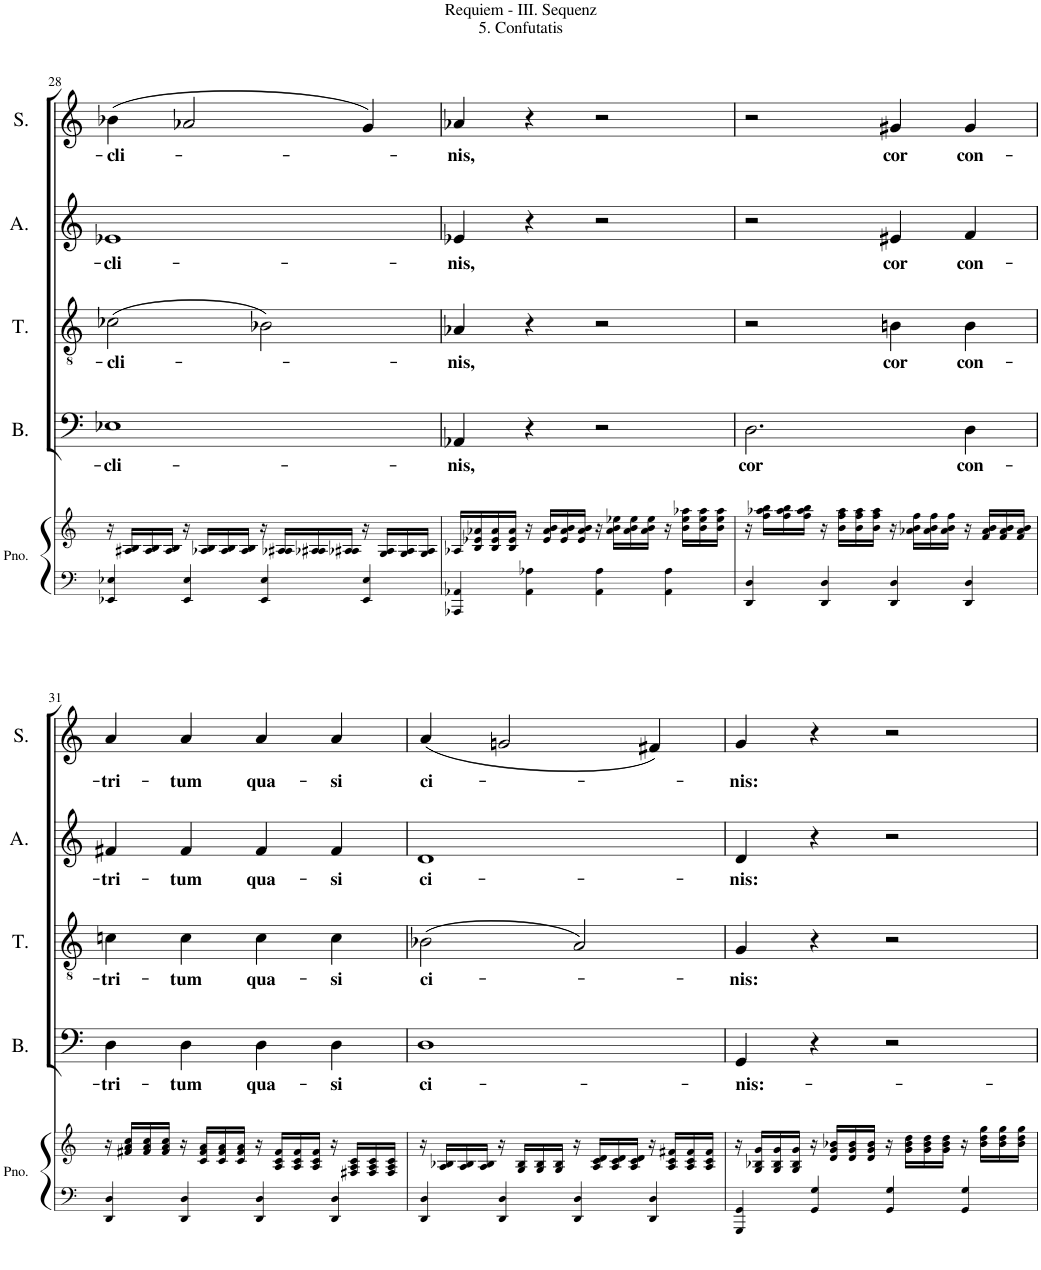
**kern	**kern	**kern	**text	**kern	**text	**kern	**text	**kern	**text
*part5	*part5	*part4	*part4	*part3	*part3	*part2	*part2	*part1	*part1
*staff6	*staff5	*staff4	*staff4	*staff3	*staff3	*staff2	*staff2	*staff1	*staff1
*I"Piano	*	*I"Bass	*	*I"Tenor	*	*I"Alto	*	*I"Soprano	*
*I'Pno.	*	*I'B.	*	*I'T.	*	*I'A.	*	*I'S.	*
!!LO:PB:g=z
*clefF4	*clefG2	*clefF4	*	*clefGv2	*	*clefG2	*	*clefG2	*
*k[]	*k[]	*k[]	*	*k[]	*	*k[]	*	*k[]	*
*M4/4	*M4/4	*M4/4	*	*M4/4	*	*M4/4	*	*M4/4	*
*met(c)	*met(c)	*met(c)	*	*met(c)	*	*met(c)	*	*met(c)	*
=28	=28	=28	=28	=28	=28	=28	=28	=28	=28
!	!	!	!LO:LY:b	!	!LO:LY:b	!	!LO:LY:b	!	!LO:LY:b
4EE-X/ 4E-X/	16r	1E-X	-cli-	(2c-X\	-cli-	1e-X	-cli-	(4b-X\	-cli-
.	16A#X/ 16B/LL	.	.	.	.	.	.	.	.
.	16A#/ 16B/	.	.	.	.	.	.	.	.
.	16A#/ 16B/JJ	.	.	.	.	.	.	.	.
4EE-/ 4E-/	16r	.	.	.	.	.	.	2a-X/	.
.	16A-X/ 16B/LL	.	.	.	.	.	.	.	.
.	16A-/ 16B/	.	.	.	.	.	.	.	.
.	16A-/ 16B/JJ	.	.	.	.	.	.	.	.
4EE-/ 4E-/	16r	.	.	2B-X\)	.	.	.	.	.
.	16A-X/ 16A#X/LL	.	.	.	.	.	.	.	.
.	16A-X/ 16A#X/	.	.	.	.	.	.	.	.
.	16A-X/ 16A#X/JJ	.	.	.	.	.	.	.	.
4EE-/ 4E-/	16r	.	.	.	.	.	.	4g/)	.
.	16G/ 16A#/LL	.	.	.	.	.	.	.	.
.	16G/ 16A#/	.	.	.	.	.	.	.	.
.	16G/ 16A#/JJ	.	.	.	.	.	.	.	.
=29	=29	=29	=29	=29	=29	=29	=29	=29	=29
!	!	!	!LO:LY:b	!	!LO:LY:b	!	!LO:LY:b	!	!LO:LY:b
4AAA-X/ 4AA-X/	16A-X/LL	4AA-X/	-nis,	4A-X/	-nis,	4e-X/	-nis,	4a-X/	-nis,
.	16B/ 16e-X/ 16a-X/	.	.	.	.	.	.	.	.
.	16B/ 16e-/ 16a-/	.	.	.	.	.	.	.	.
.	16B/ 16e-/ 16a-/JJ	.	.	.	.	.	.	.	.
4AA-\ 4A-X\	16r	4r	.	4r	.	4r	.	4r	.
.	16e-/ 16a-/ 16b/LL	.	.	.	.	.	.	.	.
.	16e-/ 16a-/ 16b/	.	.	.	.	.	.	.	.
.	16e-/ 16a-/ 16b/JJ	.	.	.	.	.	.	.	.
4AA-\ 4A-\	16r	2r	.	2r	.	2r	.	2r	.
.	16a-\ 16b\ 16ee-X\LL	.	.	.	.	.	.	.	.
.	16a-\ 16b\ 16ee-\	.	.	.	.	.	.	.	.
.	16a-\ 16b\ 16ee-\JJ	.	.	.	.	.	.	.	.
4AA-\ 4A-\	16r	.	.	.	.	.	.	.	.
.	16b\ 16ee-\ 16aa-X\LL	.	.	.	.	.	.	.	.
.	16b\ 16ee-\ 16aa-\	.	.	.	.	.	.	.	.
.	16b\ 16ee-\ 16aa-\JJ	.	.	.	.	.	.	.	.
=30	=30	=30	=30	=30	=30	=30	=30	=30	=30
!	!	!	!LO:LY:b	!	!	!	!	!	!
4DD/ 4D/	16r	2.D\	cor	2r	.	2r	.	2r	.
.	16ff\ 16aa-X\ 16bb\LL	.	.	.	.	.	.	.	.
.	16ff\ 16aa-\ 16bb\	.	.	.	.	.	.	.	.
.	16ff\ 16aa-\ 16bb\JJ	.	.	.	.	.	.	.	.
4DD/ 4D/	16r	.	.	.	.	.	.	.	.
.	16b\ 16ff\ 16aa-\LL	.	.	.	.	.	.	.	.
.	16b\ 16ff\ 16aa-\	.	.	.	.	.	.	.	.
.	16b\ 16ff\ 16aa-\JJ	.	.	.	.	.	.	.	.
!	!	!	!	!	!LO:LY:b	!	!LO:LY:b	!	!LO:LY:b
4DD/ 4D/	16r	.	.	4Bn\	cor	4e#X/	cor	4g#X/	cor
.	16a-X\ 16b\ 16ff\LL	.	.	.	.	.	.	.	.
.	16a-\ 16b\ 16ff\	.	.	.	.	.	.	.	.
.	16a-\ 16b\ 16ff\JJ	.	.	.	.	.	.	.	.
!	!	!	!LO:LY:b	!	!LO:LY:b	!	!LO:LY:b	!	!LO:LY:b
4DD/ 4D/	16r	4D\	con-	4B\	con-	4f/	con-	4g#/	con-
.	16f/ 16a-/ 16b/LL	.	.	.	.	.	.	.	.
.	16f/ 16a-/ 16b/	.	.	.	.	.	.	.	.
.	16f/ 16a-/ 16b/JJ	.	.	.	.	.	.	.	.
!!LO:LB:g=z
=31	=31	=31	=31	=31	=31	=31	=31	=31	=31
!	!	!	!LO:LY:b	!	!LO:LY:b	!	!LO:LY:b	!	!LO:LY:b
4DD/ 4D/	16r	4D\	-tri-	4cn\	-tri-	4f#X/	-tri-	4a/	-tri-
.	16f#X/ 16a/ 16cc/LL	.	.	.	.	.	.	.	.
.	16f#/ 16a/ 16cc/	.	.	.	.	.	.	.	.
.	16f#/ 16a/ 16cc/JJ	.	.	.	.	.	.	.	.
!	!	!	!LO:LY:b	!	!LO:LY:b	!	!LO:LY:b	!	!LO:LY:b
4DD/ 4D/	16r	4D\	-tum	4c\	-tum	4f#/	-tum	4a/	-tum
.	16c/ 16f#/ 16a/LL	.	.	.	.	.	.	.	.
.	16c/ 16f#/ 16a/	.	.	.	.	.	.	.	.
.	16c/ 16f#/ 16a/JJ	.	.	.	.	.	.	.	.
!	!	!	!LO:LY:b	!	!LO:LY:b	!	!LO:LY:b	!	!LO:LY:b
4DD/ 4D/	16r	4D\	qua-	4c\	qua-	4f#/	qua-	4a/	qua-
.	16A/ 16c/ 16f#/LL	.	.	.	.	.	.	.	.
.	16A/ 16c/ 16f#/	.	.	.	.	.	.	.	.
.	16A/ 16c/ 16f#/JJ	.	.	.	.	.	.	.	.
!	!	!	!LO:LY:b	!	!LO:LY:b	!	!LO:LY:b	!	!LO:LY:b
4DD/ 4D/	16r	4D\	-si	4c\	-si	4f#/	-si	4a/	-si
.	16F#X/ 16A/ 16c/LL	.	.	.	.	.	.	.	.
.	16F#/ 16A/ 16c/	.	.	.	.	.	.	.	.
.	16F#/ 16A/ 16c/JJ	.	.	.	.	.	.	.	.
=32	=32	=32	=32	=32	=32	=32	=32	=32	=32
!	!	!	!LO:LY:b	!	!LO:LY:b	!	!LO:LY:b	!	!LO:LY:b
4DD/ 4D/	16r	1D	ci-	(2B-X\	ci-	1d	ci-	(4a/	ci-
.	16A/ 16B-X/LL	.	.	.	.	.	.	.	.
.	16A/ 16B-/	.	.	.	.	.	.	.	.
.	16A/ 16B-/JJ	.	.	.	.	.	.	.	.
4DD/ 4D/	16r	.	.	.	.	.	.	2gn/	.
.	16G/ 16B-/LL	.	.	.	.	.	.	.	.
.	16G/ 16B-/	.	.	.	.	.	.	.	.
.	16G/ 16B-/JJ	.	.	.	.	.	.	.	.
4DD/ 4D/	16r	.	.	2A/)	.	.	.	.	.
.	16A/ 16c/ 16d/LL	.	.	.	.	.	.	.	.
.	16A/ 16c/ 16d/	.	.	.	.	.	.	.	.
.	16A/ 16c/ 16d/JJ	.	.	.	.	.	.	.	.
4DD/ 4D/	16r	.	.	.	.	.	.	4f#X/)	.
.	16A/ 16c/ 16f#X/LL	.	.	.	.	.	.	.	.
.	16A/ 16c/ 16f#/	.	.	.	.	.	.	.	.
.	16A/ 16c/ 16f#/JJ	.	.	.	.	.	.	.	.
=33	=33	=33	=33	=33	=33	=33	=33	=33	=33
!	!	!	!LO:LY:b	!	!LO:LY:b	!	!LO:LY:b	!	!LO:LY:b
4GGG/ 4GG/	16r	4GG/	-nis:-	4G/	-nis:	4d/	-nis:	4g/	-nis:
.	16G/ 16B-X/ 16g/LL	.	.	.	.	.	.	.	.
.	16G/ 16B-/ 16g/	.	.	.	.	.	.	.	.
.	16G/ 16B-/ 16g/JJ	.	.	.	.	.	.	.	.
4GG/ 4G/	16r	4r	.	4r	.	4r	.	4r	.
.	16d/ 16g/ 16b-X/LL	.	.	.	.	.	.	.	.
.	16d/ 16g/ 16b-/	.	.	.	.	.	.	.	.
.	16d/ 16g/ 16b-/JJ	.	.	.	.	.	.	.	.
4GG/ 4G/	16r	2r	.	2r	.	2r	.	2r	.
.	16g\ 16b-\ 16dd\LL	.	.	.	.	.	.	.	.
.	16g\ 16b-\ 16dd\	.	.	.	.	.	.	.	.
.	16g\ 16b-\ 16dd\JJ	.	.	.	.	.	.	.	.
4GG/ 4G/	16r	.	.	.	.	.	.	.	.
.	16b-\ 16dd\ 16gg\LL	.	.	.	.	.	.	.	.
.	16b-\ 16dd\ 16gg\	.	.	.	.	.	.	.	.
.	16b-\ 16dd\ 16gg\JJ	.	.	.	.	.	.	.	.
=	=	=	=	=	=	=	=	=	=
*-	*-	*-	*-	*-	*-	*-	*-	*-	*-
